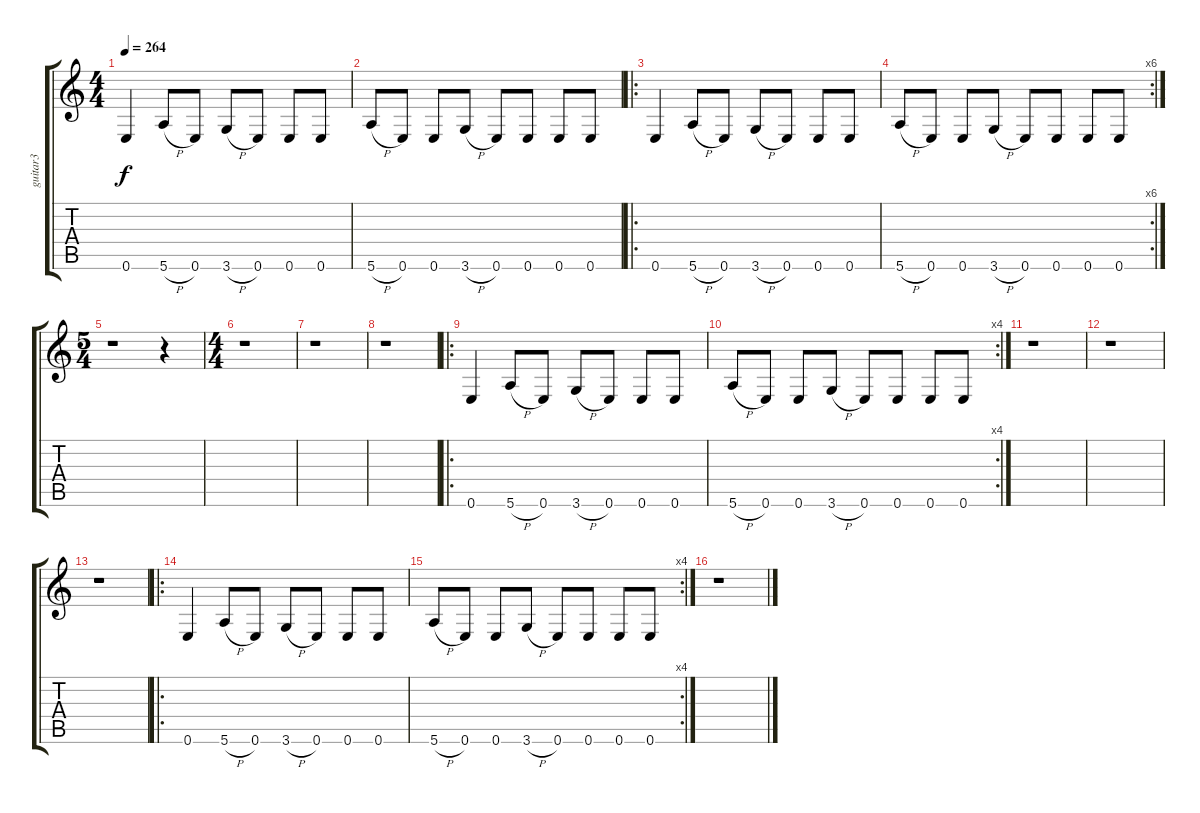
\track ("guitar3" "guitar3") {instrument distortionguitar}
\staff {score tabs}
\tuning (E4 B3 G3 D3 A2 E2) {hide}
\ts (4 4)
\tempo 264
\clef g2
\ks c
0.6.4{dy f} 5.6{h}.8 0.6.8 3.6{h}.8 0.6.8 0.6.8 0.6.8 |
5.6{h}.8 0.6.8 0.6.8 3.6{h}.8 0.6.8 0.6.8 0.6.8 0.6.8 |
\ro
0.6.4 5.6{h}.8 0.6.8 3.6{h}.8 0.6.8 0.6.8 0.6.8 |
\rc 6
5.6{h}.8 0.6.8 0.6.8 3.6{h}.8 0.6.8 0.6.8 0.6.8 0.6.8 |
\ts (5 4)
r.1 r.4 |
\ts (4 4)
r.1 |
r.1 |
r.1 |
\ro
0.6.4 5.6{h}.8 0.6.8 3.6{h}.8 0.6.8 0.6.8 0.6.8 |
\rc 4
5.6{h}.8 0.6.8 0.6.8 3.6{h}.8 0.6.8 0.6.8 0.6.8 0.6.8 |
r.1 |
r.1 |
r.1 |
\ro
0.6.4 5.6{h}.8 0.6.8 3.6{h}.8 0.6.8 0.6.8 0.6.8 |
\rc 4
5.6{h}.8 0.6.8 0.6.8 3.6{h}.8 0.6.8 0.6.8 0.6.8 0.6.8 |
r.1
